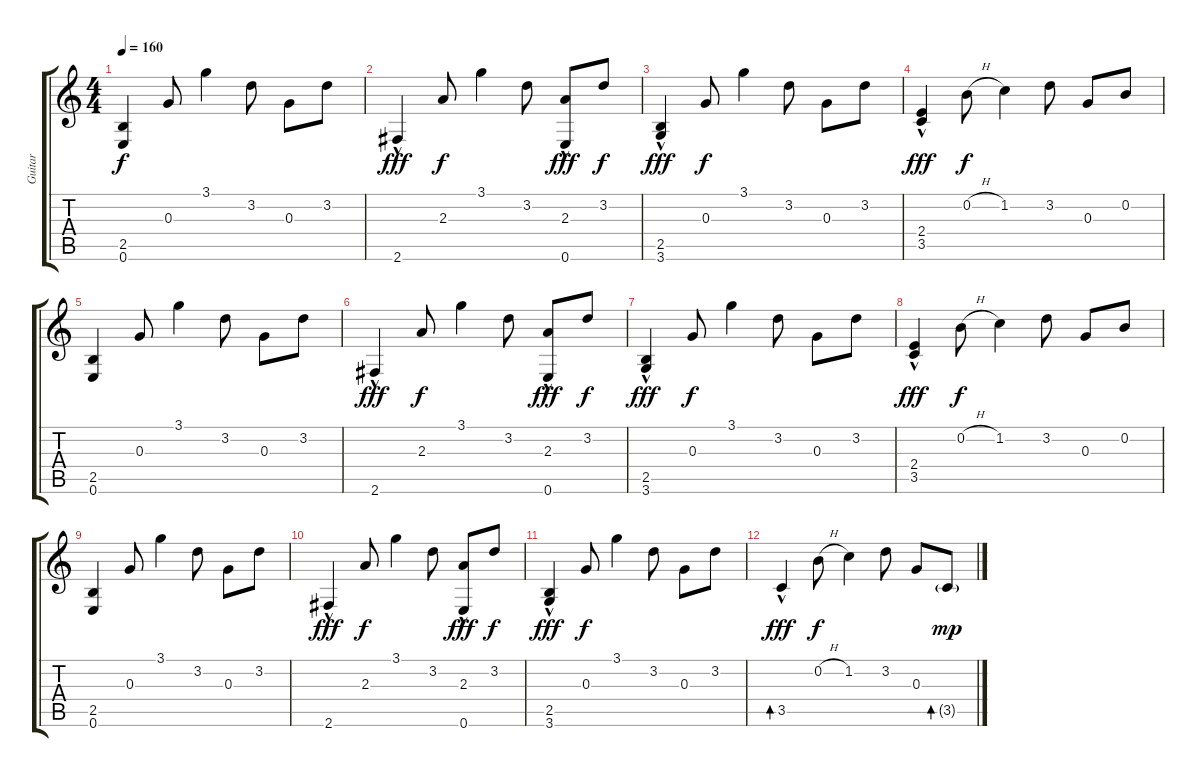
\track ("Guitar" "Guitar") {instrument acousticguitarsteel}
\staff {score tabs}
\tuning (E4 B3 G3 D3 A2 E2) {hide}
\ts (4 4)
\tempo 160
\clef g2
\ks c
(2.5 0.6).4{dy f} 0.3.8 3.1.4 3.2.8 0.3.8 3.2.8 |
2.6{hac}.4{dy fff} 2.3.8{dy f} 3.1.4 3.2.8 (2.3 0.6{hac}).8{dy fff} 3.2.8{dy f} |
(2.5 3.6{hac}).4{dy fff} 0.3.8{dy f} 3.1.4 3.2.8 0.3.8 3.2.8 |
(2.4 3.5{hac}).4{dy fff} 0.2{h}.8{dy f} 1.2.4 3.2.8 0.3.8 0.2.8 |
(2.5 0.6).4 0.3.8 3.1.4 3.2.8 0.3.8 3.2.8 |
2.6{hac}.4{dy fff} 2.3.8{dy f} 3.1.4 3.2.8 (2.3 0.6{hac}).8{dy fff} 3.2.8{dy f} |
(2.5 3.6{hac}).4{dy fff} 0.3.8{dy f} 3.1.4 3.2.8 0.3.8 3.2.8 |
(2.4 3.5{hac}).4{dy fff} 0.2{h}.8{dy f} 1.2.4 3.2.8 0.3.8 0.2.8 |
(2.5 0.6).4 0.3.8 3.1.4 3.2.8 0.3.8 3.2.8 |
2.6{hac}.4{dy fff} 2.3.8{dy f} 3.1.4 3.2.8 (2.3 0.6{hac}).8{dy fff} 3.2.8{dy f} |
(2.5 3.6{hac}).4{dy fff} 0.3.8{dy f} 3.1.4 3.2.8 0.3.8 3.2.8 |
3.5{hac}.4{bd 240 dy fff} 0.2{h}.8{dy f} 1.2.4 3.2.8 0.3.8 3.5{g}.8{bd 60 dy mp}
